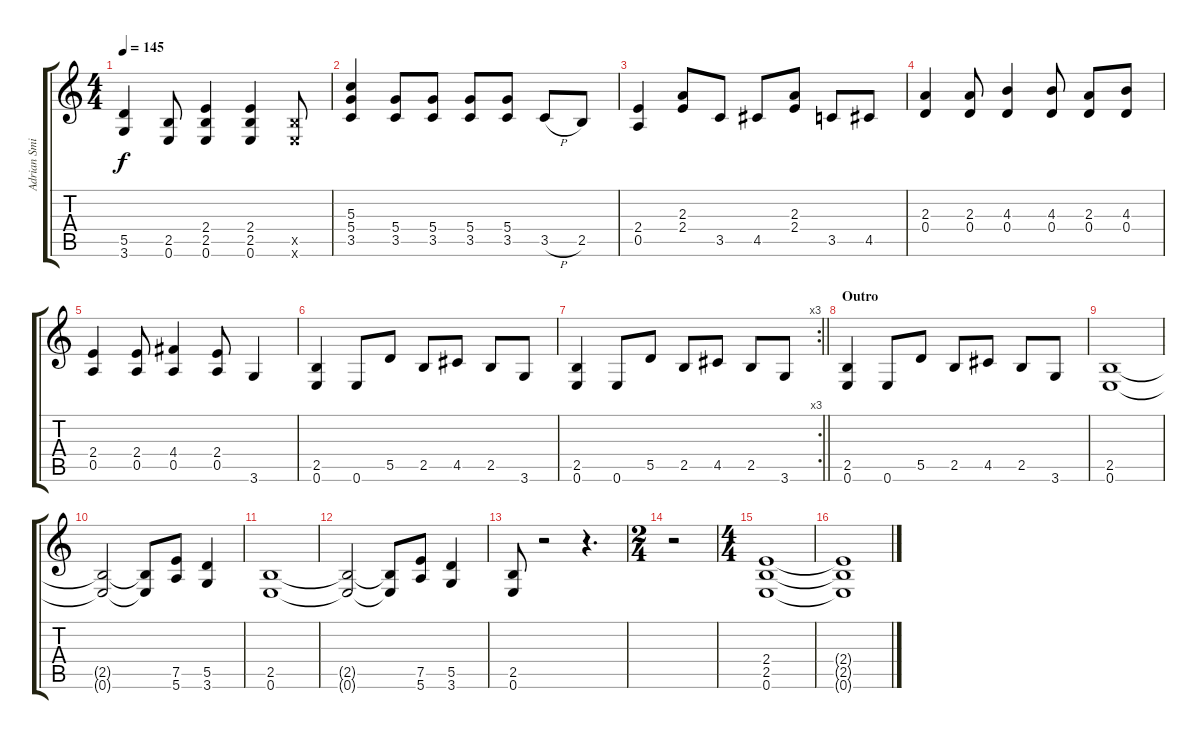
\track ("Adrian Smith" "Adrian Smi") {instrument distortionguitar}
\staff {score tabs}
\tuning (E4 B3 G3 D3 A2 E2) {hide}
\ts (4 4)
\tempo 145
\clef g2
\ks c
(5.5 3.6).4{dy f} (2.5 0.6).8 (2.4 2.5 0.6).4 (2.4 2.5 0.6).4 (2.5{x} 0.6{x}).8 |
(5.3 5.4 3.5).4 (5.4 3.5).8 (5.4 3.5).8 (5.4 3.5).8 (5.4 3.5).8 3.5{h}.8 2.5.8 |
(2.4 0.5).4 (2.3 2.4).8 3.5.8 4.5.8 (2.3 2.4).8 3.5.8 4.5.8 |
(2.3 0.4).4 (2.3 0.4).8 (4.3 0.4).4 (4.3 0.4).8 (2.3 0.4).8 (4.3 0.4).8 |
(2.4 0.5).4 (2.4 0.5).8 (4.4 0.5).4 (2.4 0.5).8 3.6.4 |
(2.5 0.6).4 0.6.8 5.5.8 2.5.8 4.5.8 2.5.8 3.6.8 |
\rc 3
\barLineRight lightlight
(2.5 0.6).4 0.6.8 5.5.8 2.5.8 4.5.8 2.5.8 3.6.8 |
\section ("" "Outro")
(2.5 0.6).4 0.6.8 5.5.8 2.5.8 4.5.8 2.5.8 3.6.8 |
(2.5 0.6).1 |
(2.5{t} 0.6{t}).2 (2.5{t} 0.6{t}).8 (7.5 5.6).8 (5.5 3.6).4 |
(2.5 0.6).1 |
(2.5{t} 0.6{t}).2 (2.5{t} 0.6{t}).8 (7.5 5.6).8 (5.5 3.6).4 |
(2.5 0.6).8 r.2 r.4{d} |
\ts (2 4)
r.2 |
\ts (4 4)
(2.4 2.5 0.6).1 |
(2.4{t} 2.5{t} 0.6{t}).1
